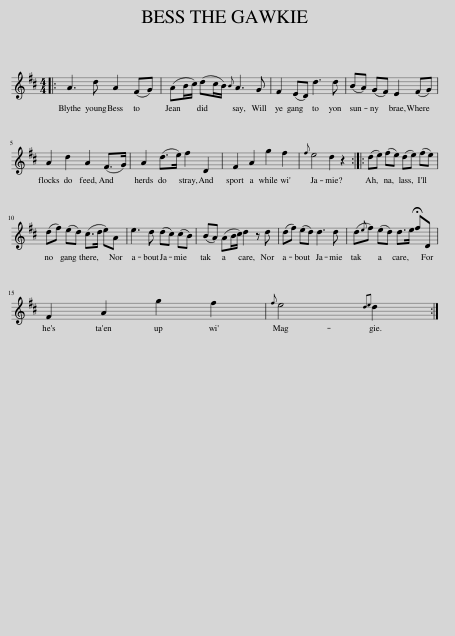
X:1
L:1/8
M:4/4
I:linebreak $
K:D
V:1 treble
V:1
|: A3 d A2 (FG) | (AB/c/) (dc/B/){B} A3 G | F2 (ED) d3 d | (BA) (GF) E2 (FG) |$ A2 d2 A2 (F>G) | %5
 A2 (d>e) f2 D2 | F2 A2 g2 f2 |{f} e4 d2 z2 :: (de) (fe) (de) (fe) |$ (df) (ed) (c>d e)A | %10
 e3 d (dc) (cB) | (BA) (AB/c/) d2 z d | (df) (ed) d3 d | (d{e}f) (ed) d>e !fermata!fD |$ F2 A2 g2 f2 | %15
{f} e4{de} d2 :| %16
